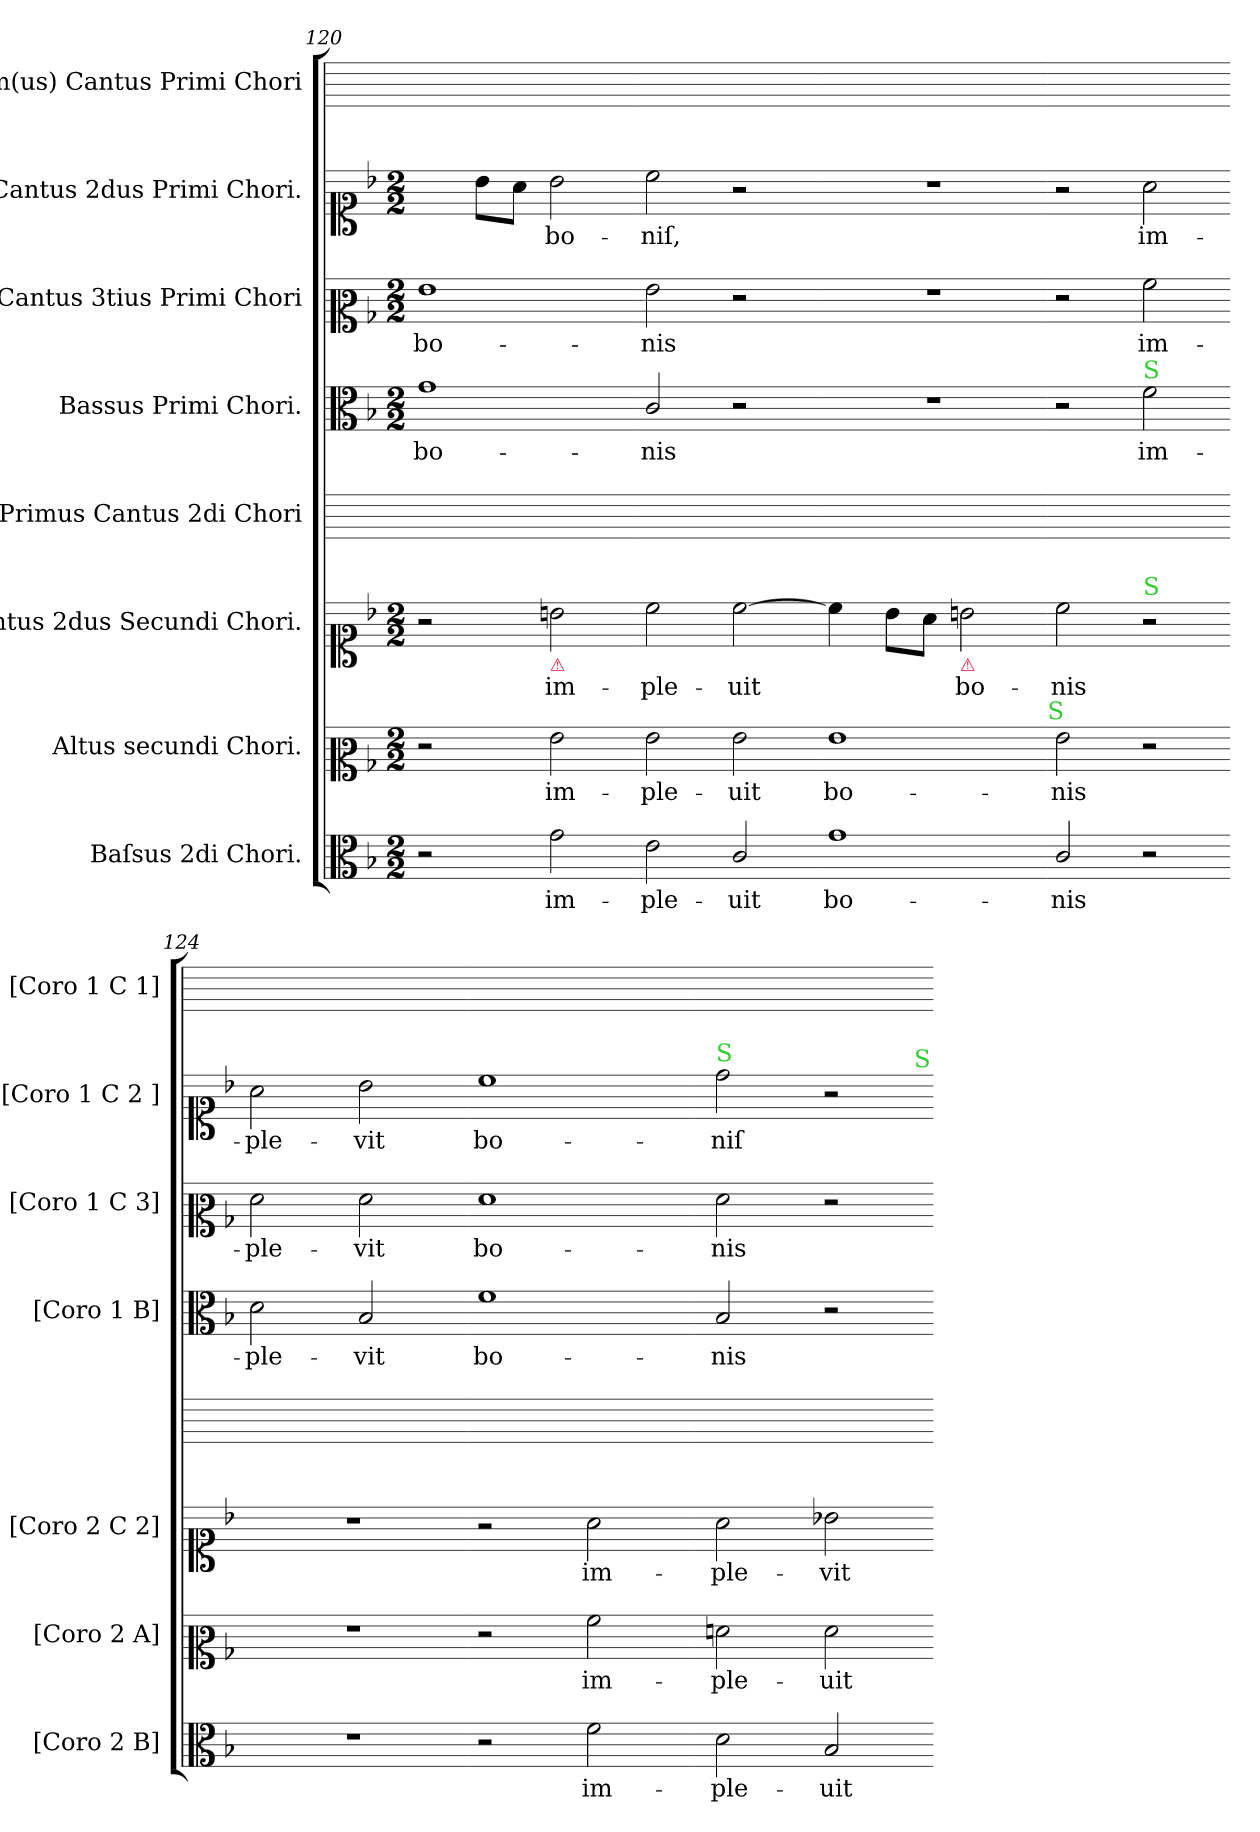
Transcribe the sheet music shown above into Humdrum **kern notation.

**kern	**text	**kern	**text	**kern	**text	**kern	**kern	**text	**kern	**text	**kern	**text	**kern
*part8	*part8	*part7	*part7	*part6	*part6	*part5	*part4	*part4	*part3	*part3	*part2	*part2	*part1
*staff8	*staff8	*staff7	*staff7	*staff6	*staff6	*staff5	*staff4	*staff4	*staff3	*staff3	*staff2	*staff2	*staff1
*I"Baſsus 2di Chori.	*	*I"Altus secundi Chori.	*	*I"Cantus 2dus Secundi Chori.	*	*I"Primus Cantus 2di Chori	*I"Bassus Primi Chori.	*	*I"Cantus 3tius Primi Chori	*	*I"Cantus 2dus Primi Chori.	*	*I"Im(us) Cantus Primi Chori
*I'[Coro 2 B]	*	*I'[Coro 2 A]	*	*I'[Coro 2 C 2]	*	*	*I'[Coro 1 B]	*	*I'[Coro 1 C 3]	*	*I'[Coro 1 C 2 ]	*	*I'[Coro 1 C 1]
*clefC3	*	*clefC2	*	*clefC1	*	*	*clefC3	*	*clefC2	*	*clefC1	*	*
*k[b-]	*	*k[b-]	*	*k[b-]	*	*	*k[b-]	*	*k[b-]	*	*k[b-]	*	*
*F:	*	*F:	*	*F:	*	*	*F:	*	*F:	*	*F:	*	*
*M2/2	*	*M2/2	*	*M2/2	*	*	*M2/2	*	*M2/2	*	*M2/2	*	*
=120	=120	=120	=120	=120	=120	=120	=120	=120	=120	=120	=120	=120	=120
2r	.	2r	.	2r	.	1ryy	1g	bo-	1g	bo-	4ryy	.	4ryy
.	.	.	.	.	.	.	.	.	.	.	8b-\L	.	2.ryy
.	.	.	.	.	.	.	.	.	.	.	8a\J	.	.
!	!	!	!	!LO:TX:b:color=crimson:t=⚠	!	!	!	!	!	!	!	!	!
2g\	im-	2g\	im-	2bn\	im-	.	.	.	.	.	2b-\	bo-	.
=121-	=121-	=121-	=121-	=121-	=121-	=121-	=121-	=121-	=121-	=121-	=121-	=121-	=121-
2e\	-ple-	2g\	-ple-	2cc\	-ple-	1ryy	2c/	-nis	2g\	-nis	2cc\	-niſ,	1ryy
2c/	-uit	2g\	-uit	[2cc\	-uit	.	2r	.	2r	.	2r	.	.
=122-	=122-	=122-	=122-	=122-	=122-	=122-	=122-	=122-	=122-	=122-	=122-	=122-	=122-
1g	bo-	1g	bo-	4cc\]	.	1ryy	1r	.	1r	.	1r	.	1ryy
.	.	.	.	8b\L	.	.	.	.	.	.	.	.	.
.	.	.	.	8a\J	.	.	.	.	.	.	.	.	.
!	!	!	!	!LO:TX:b:color=crimson:t=⚠	!	!	!	!	!	!	!	!	!
.	.	.	.	2bn\	bo-	.	.	.	.	.	.	.	.
!	!	!LO:TX:a:color=limegreen:t=S	!	!	!	!	!	!	!	!	!	!	!
=123-	=123-	=123-	=123-	=123-	=123-	=123-	=123-	=123-	=123-	=123-	=123-	=123-	=123-
2c/	-nis	2g\	-nis	2cc\	-nis	1ryy	2r	.	2r	.	2r	.	1ryy
!	!	!	!	!	!	!	!LO:TX:a:color=limegreen:t=S	!	!	!	!	!	!
!	!	!	!	!LO:TX:a:color=limegreen:t=S	!	!	!	!	!	!	!	!	!
2r	.	2r	.	2r	.	.	2f\	im-	2a\	im-	2a\	im-	.
=124-	=124-	=124-	=124-	=124-	=124-	=124-	=124-	=124-	=124-	=124-	=124-	=124-	=124-
1r	.	1r	.	1r	.	1ryy	2d\	-ple-	2f\	-ple-	2a\	-ple-	1ryy
.	.	.	.	.	.	.	2B-/	-vit	2f\	-vit	2b-\	-vit	.
=125-	=125-	=125-	=125-	=125-	=125-	=125-	=125-	=125-	=125-	=125-	=125-	=125-	=125-
2r	.	2r	.	2r	.	1ryy	1f	bo-	1f	bo-	1cc	bo-	1ryy
!	!	!	!	!	!LO:LY:i	!	!	!	!	!	!	!	!
2f\	im-	2a\	im-	2a\	im-	.	.	.	.	.	.	.	.
=126-	=126-	=126-	=126-	=126-	=126-	=126-	=126-	=126-	=126-	=126-	=126-	=126-	=126-
!	!	!	!	!	!	!	!	!	!	!	!LO:TX:a:color=limegreen:t=S	!	!
!	!	!	!	!	!LO:LY:i	!	!	!	!	!	!	!	!
2d\	-ple-	2fn\	-ple-	2a\	-ple-	1ryy	2B-/	-nis	2f\	-nis	2dd\	-niſ	1ryy
!	!	!	!	!	!LO:LY:i	!	!	!	!	!	!	!	!
2B-/	-uit	2f\	-uit	2b-X\	-vit	.	2r	.	2r	.	2r	.	.
!	!	!	!	!	!	!	!	!	!	!	!LO:TX:a:color=limegreen:t=S	!	!
=-	=-	=-	=-	=-	=-	=-	=-	=-	=-	=-	=-	=-	=-
*-	*-	*-	*-	*-	*-	*-	*-	*-	*-	*-	*-	*-	*-
